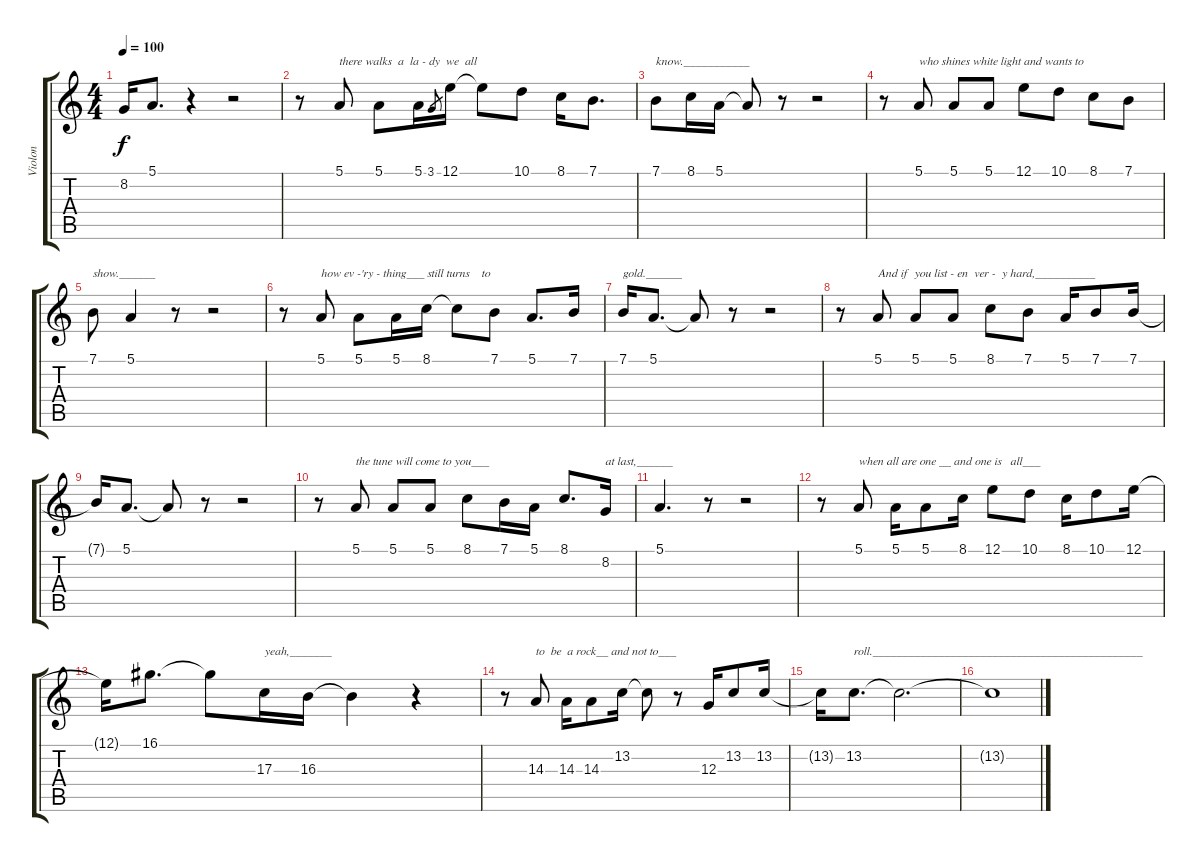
\track ("Violon" "Violon") {instrument viola}
\staff {score tabs}
\tuning (E4 B3 G3 D3 A2 E2) {hide}
\ts (4 4)
\tempo 100
\clef g2
\ks c
8.2.16{dy f} 5.1.8{d} r.4 r.2 |
r.8 5.1.8{txt "there walks  a  la - dy  we  all"} 5.1.8 5.1.16 3.1.8{gr} 12.1.16 12.1{t}.8 10.1.8 8.1.16 7.1.8{d} |
7.1.8{txt "know.___________"} 8.1.16 5.1.16 5.1{t}.8 r.8 r.2 |
r.8 5.1.8{txt "who shines white light and wants to"} 5.1.8 5.1.8 12.1.8 10.1.8 8.1.8 7.1.8 |
7.1.8{txt "show.______"} 5.1.4 r.8 r.2 |
r.8 5.1.8{txt "how ev -'ry - thing___ still turns    to"} 5.1.8 5.1.16 8.1.16 8.1{t}.8 7.1.8 5.1.8{d} 7.1.16 |
7.1.16{txt "gold.______"} 5.1.8{d} 5.1{t}.8 r.8 r.2 |
r.8 5.1.8{txt "And if  you list - en  ver -  y hard,__________"} 5.1.8 5.1.8 8.1.8 7.1.8 5.1.16 7.1.8 7.1.16 |
7.1{t}.16 5.1.8{d} 5.1{t}.8 r.8 r.2 |
r.8 5.1.8{txt "the tune will come to you___ "} 5.1.8 5.1.8 8.1.8 7.1.16 5.1.16 8.1.8{d} 8.2.16{txt "at last,______"} |
5.1.4{d} r.8 r.2 |
r.8 5.1.8{txt "when all are one __ and one is   all___"} 5.1.16 5.1.8 8.1.16 12.1.8 10.1.8 8.1.16 10.1.8 12.1.16 |
12.1{t}.16 16.1.8{d} 16.1{t}.8 17.3.16{txt "yeah,_______"} 16.3.16 16.3{t}.4 r.4 |
r.8 14.3.8{txt "to  be  a rock__ and not to___"} 14.3.16 14.3.8 13.2.16 13.2{t}.8 r.8 12.3.16 13.2.8 13.2.16 |
13.2{t}.16 13.2.8{d txt "roll._____________________________________________"} 13.2{t}.2{d} |
13.2{t}.1
